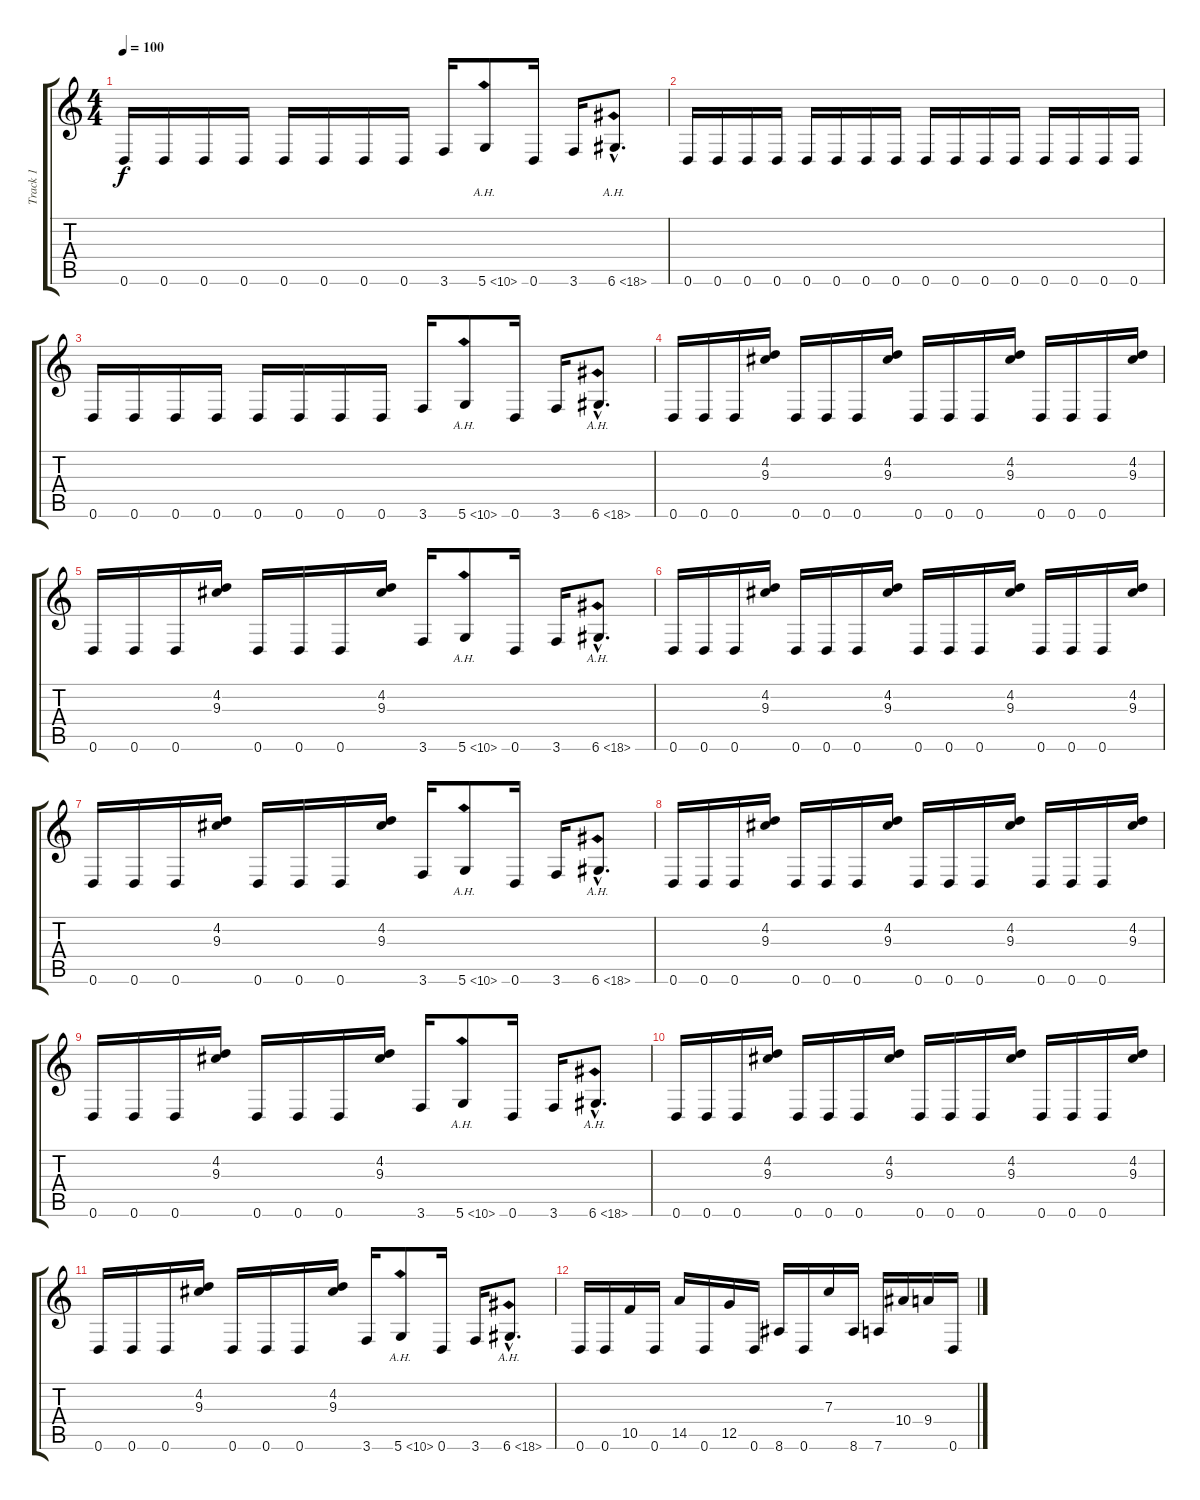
\track ("Track 1" "Track 1") {instrument overdrivenguitar}
\staff {score tabs}
\tuning (D4 A3 F3 C3 G2 D2) {hide}
\ts (4 4)
\tempo 100
\clef g2
\ks c
0.6.16{dy f} 0.6.16 0.6.16 0.6.16 0.6.16 0.6.16 0.6.16 0.6.16 3.6.16 5.6{be (hold 0 0 60 0) ah 5}.8{instrument guitarharmonics} 0.6.16{instrument overdrivenguitar} 3.6.16 6.6{be (hold 0 0 60 0) ah 12 hac}.8{d instrument guitarharmonics} |
0.6.16{instrument overdrivenguitar} 0.6.16 0.6.16 0.6.16 0.6.16 0.6.16 0.6.16 0.6.16 0.6.16 0.6.16 0.6.16 0.6.16 0.6.16 0.6.16 0.6.16 0.6.16 |
0.6.16 0.6.16 0.6.16 0.6.16 0.6.16 0.6.16 0.6.16 0.6.16 3.6.16 5.6{be (hold 0 0 60 0) ah 5}.8{instrument guitarharmonics} 0.6.16{instrument overdrivenguitar} 3.6.16 6.6{be (hold 0 0 60 0) ah 12 hac}.8{d instrument guitarharmonics} |
0.6.16{instrument overdrivenguitar} 0.6.16 0.6.16 (4.2 9.3).16 0.6.16 0.6.16 0.6.16 (4.2 9.3).16 0.6.16 0.6.16 0.6.16 (4.2 9.3).16 0.6.16 0.6.16 0.6.16 (4.2 9.3).16 |
0.6.16 0.6.16 0.6.16 (4.2 9.3).16 0.6.16 0.6.16 0.6.16 (4.2 9.3).16 3.6.16 5.6{be (hold 0 0 60 0) ah 5}.8{instrument guitarharmonics} 0.6.16{instrument overdrivenguitar} 3.6.16 6.6{be (hold 0 0 60 0) ah 12 hac}.8{d instrument guitarharmonics} |
0.6.16{instrument overdrivenguitar} 0.6.16 0.6.16 (4.2 9.3).16 0.6.16 0.6.16 0.6.16 (4.2 9.3).16 0.6.16 0.6.16 0.6.16 (4.2 9.3).16 0.6.16 0.6.16 0.6.16 (4.2 9.3).16 |
0.6.16 0.6.16 0.6.16 (4.2 9.3).16 0.6.16 0.6.16 0.6.16 (4.2 9.3).16 3.6.16 5.6{be (hold 0 0 60 0) ah 5}.8{instrument guitarharmonics} 0.6.16{instrument overdrivenguitar} 3.6.16 6.6{be (hold 0 0 60 0) ah 12 hac}.8{d instrument guitarharmonics} |
0.6.16{instrument overdrivenguitar} 0.6.16 0.6.16 (4.2 9.3).16 0.6.16 0.6.16 0.6.16 (4.2 9.3).16 0.6.16 0.6.16 0.6.16 (4.2 9.3).16 0.6.16 0.6.16 0.6.16 (4.2 9.3).16 |
0.6.16 0.6.16 0.6.16 (4.2 9.3).16 0.6.16 0.6.16 0.6.16 (4.2 9.3).16 3.6.16 5.6{be (hold 0 0 60 0) ah 5}.8{instrument guitarharmonics} 0.6.16{instrument overdrivenguitar} 3.6.16 6.6{be (hold 0 0 60 0) ah 12 hac}.8{d instrument guitarharmonics} |
0.6.16{instrument overdrivenguitar} 0.6.16 0.6.16 (4.2 9.3).16 0.6.16 0.6.16 0.6.16 (4.2 9.3).16 0.6.16 0.6.16 0.6.16 (4.2 9.3).16 0.6.16 0.6.16 0.6.16 (4.2 9.3).16 |
0.6.16 0.6.16 0.6.16 (4.2 9.3).16 0.6.16 0.6.16 0.6.16 (4.2 9.3).16 3.6.16 5.6{be (hold 0 0 60 0) ah 5}.8{instrument guitarharmonics} 0.6.16{instrument overdrivenguitar} 3.6.16 6.6{be (hold 0 0 60 0) ah 12 hac}.8{d instrument guitarharmonics} |
0.6.16{instrument overdrivenguitar} 0.6.16 10.5.16 0.6.16 14.5.16 0.6.16 12.5.16 0.6.16 8.6.16 0.6.16 7.3.16 8.6.16 7.6.16 10.4.16 9.4.16 0.6.16
